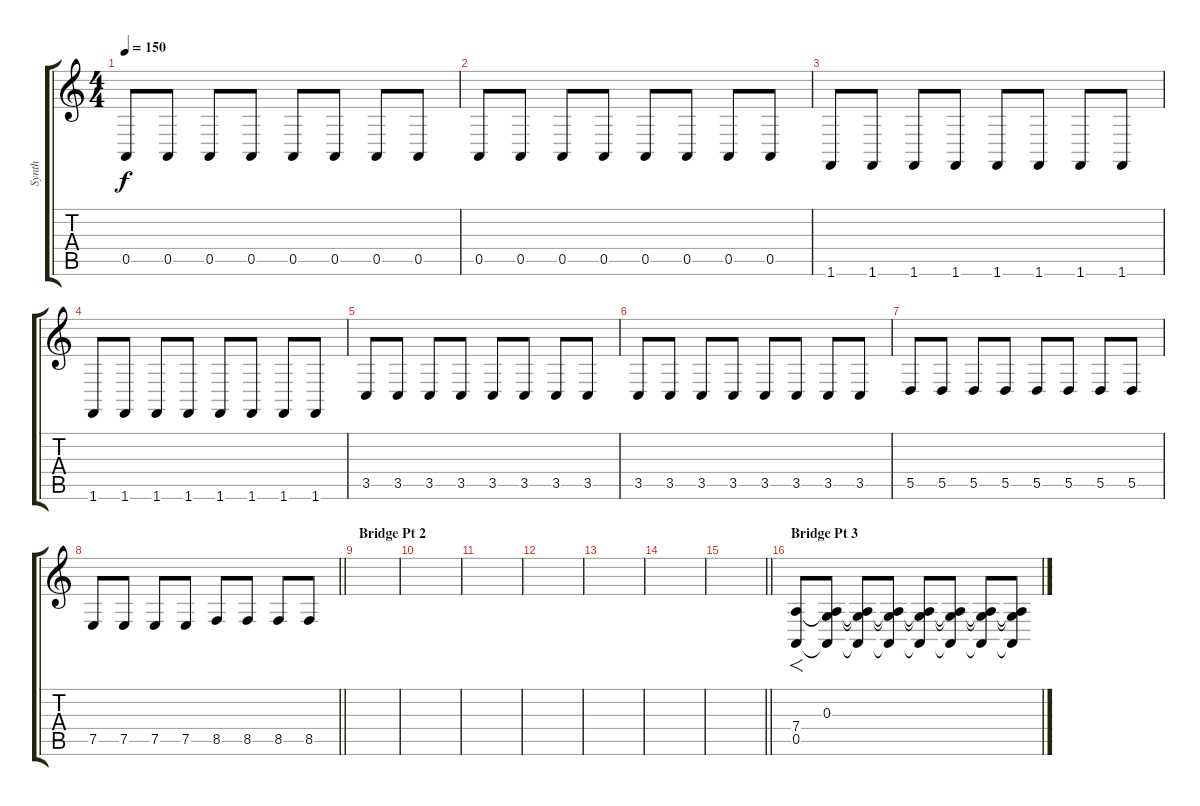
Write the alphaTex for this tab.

\track ("Synth" "Synth") {instrument lead1square}
\staff {score tabs}
\tuning (E4 B3 G3 D3 A2 E2) {hide}
\ts (4 4)
\tempo 150
\clef g2
\ks c
0.5.8{dy f} 0.5.8 0.5.8 0.5.8 0.5.8 0.5.8 0.5.8 0.5.8 |
0.5.8 0.5.8 0.5.8 0.5.8 0.5.8 0.5.8 0.5.8 0.5.8 |
1.6.8 1.6.8 1.6.8 1.6.8 1.6.8 1.6.8 1.6.8 1.6.8 |
1.6.8 1.6.8 1.6.8 1.6.8 1.6.8 1.6.8 1.6.8 1.6.8 |
3.5.8 3.5.8 3.5.8 3.5.8 3.5.8 3.5.8 3.5.8 3.5.8 |
3.5.8 3.5.8 3.5.8 3.5.8 3.5.8 3.5.8 3.5.8 3.5.8 |
5.5.8 5.5.8 5.5.8 5.5.8 5.5.8 5.5.8 5.5.8 5.5.8 |
\barLineRight lightlight
7.5.8 7.5.8 7.5.8 7.5.8 8.5.8 8.5.8 8.5.8 8.5.8 |
\section ("" "Bridge Pt 2")
|
|
|
|
|
|
\barLineRight lightlight
|
\section ("" "Bridge Pt 3")
(7.4 0.5).8{f} (0.3 7.4{t} 0.5{t}).8 (0.3{t} 7.4{t} 0.5{t}).8 (0.3{t} 7.4{t} 0.5{t}).8 (0.3{t} 7.4{t} 0.5{t}).8 (0.3{t} 7.4{t} 0.5{t}).8 (0.3{t} 7.4{t} 0.5{t}).8 (0.3{t} 7.4{t} 0.5{t}).8
